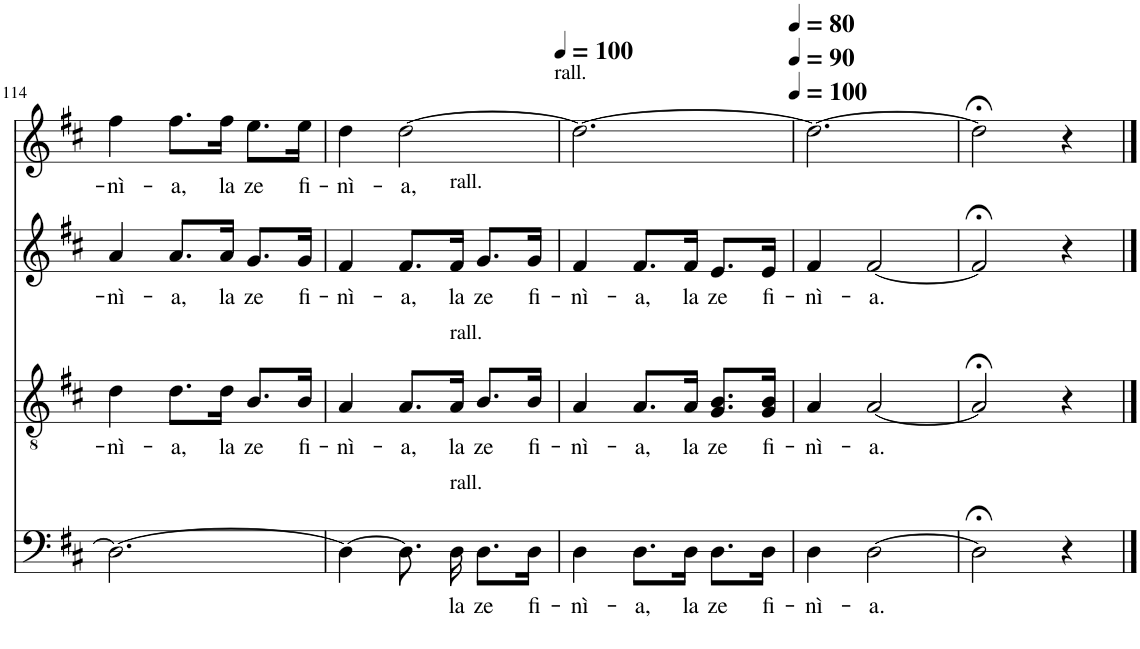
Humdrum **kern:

**kern	**text	**kern	**text	**kern	**text	**kern	**text
*part4	*part4	*part3	*part3	*part2	*part2	*part1	*part1
*staff4	*staff4	*staff3	*staff3	*staff2	*staff2	*staff1	*staff1
*I"Bassi	*	*I"Tenori	*	*I"Contralti	*	*I"Soprani	*
!!LO:PB:g=z
*clefF4	*	*clefGv2	*	*clefG2	*	*clefG2	*
*k[f#c#]	*	*k[f#c#]	*	*k[f#c#]	*	*k[f#c#]	*
*D:	*	*D:	*	*D:	*	*D:	*
*M3/4	*	*M3/4	*	*M3/4	*	*M3/4	*
=114	=114	=114	=114	=114	=114	=114	=114
!	!	!	!LO:LY:b	!	!LO:LY:b	!	!LO:LY:b
2.D\_	.	4d\	-nì-	4a/	-nì-	4ff#\	-nì-
!	!	!	!LO:LY:b	!	!LO:LY:b	!	!LO:LY:b
.	.	8.d\L	-a,	8.a/L	-a,	8.ff#\L	-a,
!	!	!	!LO:LY:b	!	!LO:LY:b	!	!LO:LY:b
.	.	16d\Jk	la	16a/Jk	la	16ff#\Jk	la
!	!	!	!LO:LY:b	!	!LO:LY:b	!	!LO:LY:b
.	.	8.B/L	ze	8.g/L	ze	8.ee\L	ze
!	!	!	!LO:LY:b	!	!LO:LY:b	!	!LO:LY:b
.	.	16B/Jk	fi-	16g/Jk	fi-	16ee\Jk	fi-
=115	=115	=115	=115	=115	=115	=115	=115
!	!	!	!LO:LY:b	!	!LO:LY:b	!	!LO:LY:b
4D\_	.	4A/	-nì-	4f#/	-nì-	4dd\	-nì-
!	!	!	!LO:LY:b	!	!LO:LY:b	!	!LO:LY:b
8.D\]	.	8.A/L	-a,	8.f#/L	-a,	[2dd\	-a,
!	!	!	!	!LO:TX:a:t=rall.	!	!	!
!	!	!LO:TX:a:t=rall.	!	!	!	!	!
!LO:TX:a:t=rall.	!	!	!	!	!	!	!
!	!LO:LY:b	!	!LO:LY:b	!	!LO:LY:b	!	!
16D\	la	16A/Jk	la	16f#/Jk	la	.	.
!	!LO:LY:b	!	!LO:LY:b	!	!LO:LY:b	!	!
8.D\L	ze	8.B/L	ze	8.g/L	ze	.	.
!	!LO:LY:b	!	!LO:LY:b	!	!LO:LY:b	!	!
16D\Jk	fi-	16B/Jk	fi-	16g/Jk	fi-	.	.
!	!	!	!	!	!	!LO:TX:a:t=rall.	!
*	*	*	*	*	*	*MM100	*
=116	=116	=116	=116	=116	=116	=116	=116
!	!LO:LY:b	!	!LO:LY:b	!	!LO:LY:b	!	!
4D\	-nì-	4A/	-nì-	4f#/	-nì-	2.dd\_	.
!	!LO:LY:b	!	!LO:LY:b	!	!LO:LY:b	!	!
8.D\L	-a,	8.A/L	-a,	8.f#/L	-a,	.	.
!	!LO:LY:b	!	!LO:LY:b	!	!LO:LY:b	!	!
16D\Jk	la	16A/Jk	la	16f#/Jk	la	.	.
!	!LO:LY:b	!	!LO:LY:b	!	!LO:LY:b	!	!
8.D\L	ze	8.G/ 8.B/L	ze	8.e/L	ze	.	.
!	!LO:LY:b	!	!LO:LY:b	!	!LO:LY:b	!	!
16D\Jk	fi-	16G/ 16B/Jk	fi-	16e/Jk	fi-	.	.
*	*	*	*	*	*	*MM80	*
=117	=117	=117	=117	=117	=117	=117	=117
!	!LO:LY:b	!	!LO:LY:b	!	!LO:LY:b	!	!
4D\	-nì-	4A/	-nì-	4f#/	-nì-	2.dd\_	.
!	!LO:LY:b	!	!LO:LY:b	!	!LO:LY:b	!	!
[2D\	-a.	[2A/	-a.	[2f#/	-a.	.	.
=118	=118	=118	=118	=118	=118	=118	=118
2D;<\]	.	2A;</]	.	2f#;</]	.	2dd;<\]	.
4r	.	4r	.	4r	.	4r	.
==	==	==	==	==	==	==	==
*-	*-	*-	*-	*-	*-	*-	*-
